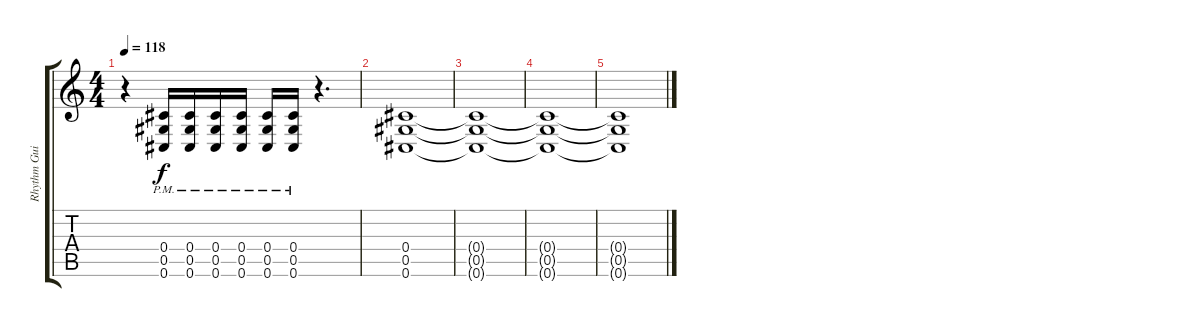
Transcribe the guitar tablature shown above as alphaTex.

\track ("Rhythm Guitar" "Rhythm Gui") {instrument distortionguitar}
\staff {score tabs}
\tuning (Eb4 Bb3 Gb3 Db3 Ab2 Db2) {hide}
\ts (4 4)
\tempo 118
\clef g2
\ks c
r.4{dy f} (0.4{pm} 0.5{pm} 0.6{pm}).16 (0.4{pm} 0.5{pm} 0.6{pm}).16 (0.4{pm} 0.5{pm} 0.6{pm}).16 (0.4{pm} 0.5{pm} 0.6{pm}).16 (0.4{pm} 0.5{pm} 0.6{pm}).16 (0.4{pm} 0.5{pm} 0.6{pm}).16 r.4{d} |
(0.4 0.5 0.6).1 |
(0.4{t} 0.5{t} 0.6{t}).1 |
(0.4{t} 0.5{t} 0.6{t}).1 |
(0.4{t} 0.5{t} 0.6{t}).1
